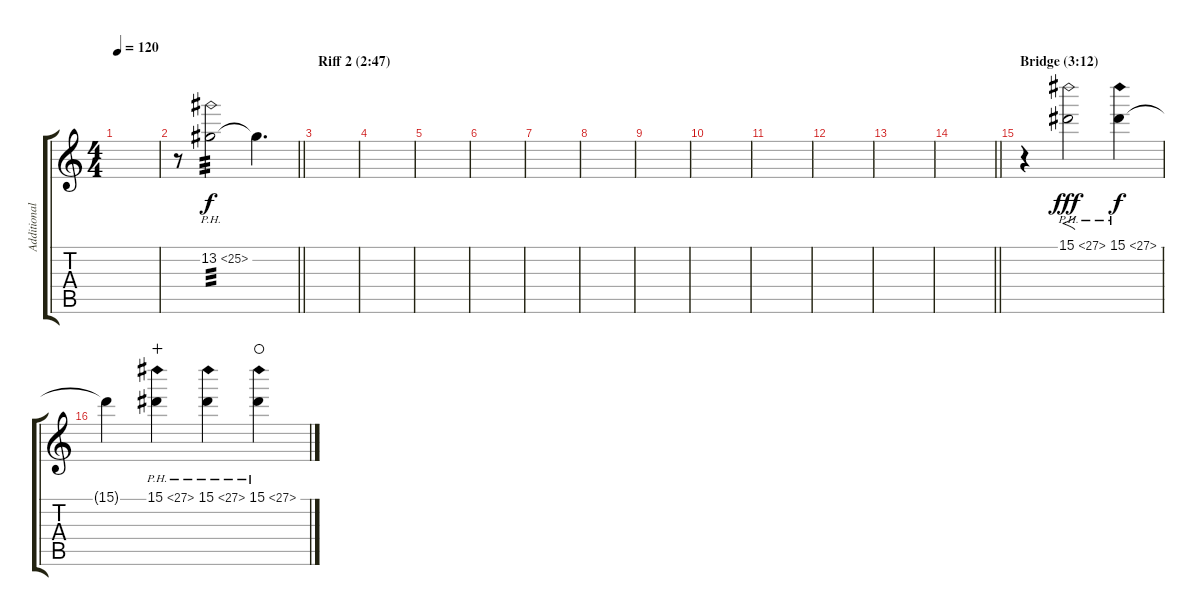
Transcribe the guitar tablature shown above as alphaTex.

\track ("Additional Guitar" "Additional") {instrument distortionguitar}
\staff {score tabs}
\tuning (C4 G3 Eb3 Bb2 F2 C2) {hide}
\ts (4 4)
\tempo 120
\clef g2
\ks c
|
\barLineRight lightlight
r.8{volume 3} 13.2{ph 12}.2{tp 3 volume 15} 13.2{t}.4{d} |
\section ("" "Riff 2 (2:47)")
|
|
|
|
|
|
|
|
|
|
|
\barLineRight lightlight
|
\section ("" "Bridge (3:12)")
r.4{volume 9} 15.1{ph 12}.2{f dy fff} 15.1{ph 12}.4{dy f} |
15.1{t}.4 15.1{ph 12}.4{wahc} 15.1{ph 12}.4 15.1{ph 12}.4{waho}
